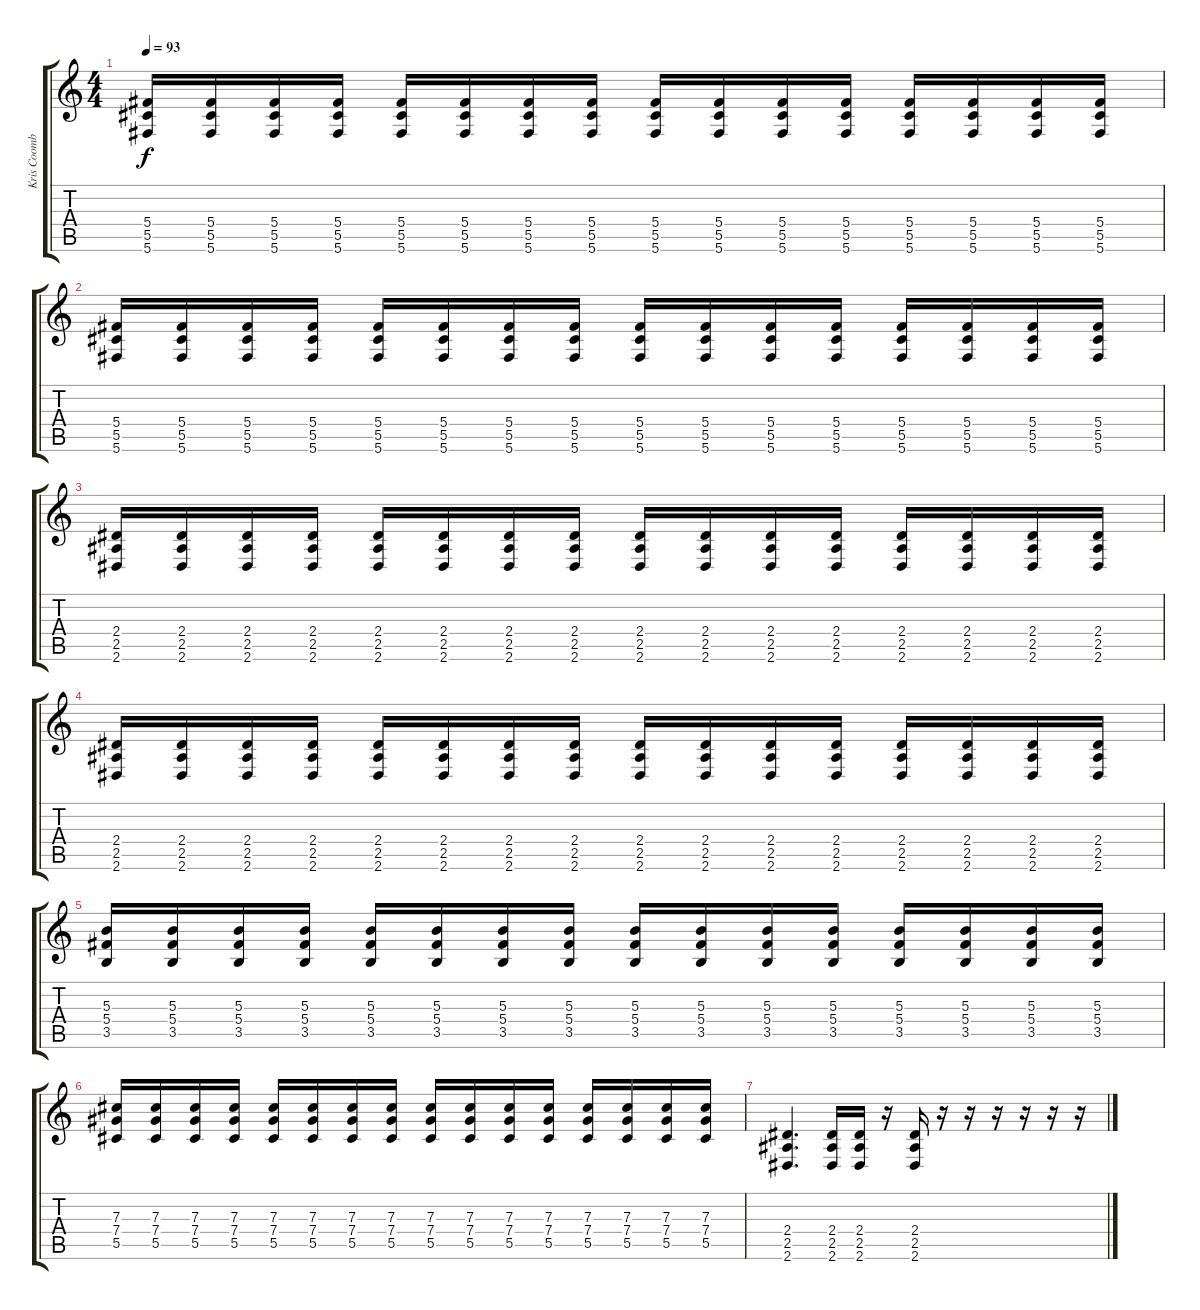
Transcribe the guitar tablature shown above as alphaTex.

\track ("Kris Coombs" "Kris Coomb") {instrument distortionguitar}
\staff {score tabs}
\tuning (Eb4 Bb3 Gb3 Db3 Ab2 Db2) {hide}
\ts (4 4)
\tempo 93
\clef g2
\ks c
(5.4 5.5 5.6).16{dy f} (5.4 5.5 5.6).16 (5.4 5.5 5.6).16 (5.4 5.5 5.6).16 (5.4 5.5 5.6).16 (5.4 5.5 5.6).16 (5.4 5.5 5.6).16 (5.4 5.5 5.6).16 (5.4 5.5 5.6).16 (5.4 5.5 5.6).16 (5.4 5.5 5.6).16 (5.4 5.5 5.6).16 (5.4 5.5 5.6).16 (5.4 5.5 5.6).16 (5.4 5.5 5.6).16 (5.4 5.5 5.6).16 |
(5.4 5.5 5.6).16 (5.4 5.5 5.6).16 (5.4 5.5 5.6).16 (5.4 5.5 5.6).16 (5.4 5.5 5.6).16 (5.4 5.5 5.6).16 (5.4 5.5 5.6).16 (5.4 5.5 5.6).16 (5.4 5.5 5.6).16 (5.4 5.5 5.6).16 (5.4 5.5 5.6).16 (5.4 5.5 5.6).16 (5.4 5.5 5.6).16 (5.4 5.5 5.6).16 (5.4 5.5 5.6).16 (5.4 5.5 5.6).16 |
(2.4 2.5 2.6).16 (2.4 2.5 2.6).16 (2.4 2.5 2.6).16 (2.4 2.5 2.6).16 (2.4 2.5 2.6).16 (2.4 2.5 2.6).16 (2.4 2.5 2.6).16 (2.4 2.5 2.6).16 (2.4 2.5 2.6).16 (2.4 2.5 2.6).16 (2.4 2.5 2.6).16 (2.4 2.5 2.6).16 (2.4 2.5 2.6).16 (2.4 2.5 2.6).16 (2.4 2.5 2.6).16 (2.4 2.5 2.6).16 |
(2.4 2.5 2.6).16 (2.4 2.5 2.6).16 (2.4 2.5 2.6).16 (2.4 2.5 2.6).16 (2.4 2.5 2.6).16 (2.4 2.5 2.6).16 (2.4 2.5 2.6).16 (2.4 2.5 2.6).16 (2.4 2.5 2.6).16 (2.4 2.5 2.6).16 (2.4 2.5 2.6).16 (2.4 2.5 2.6).16 (2.4 2.5 2.6).16 (2.4 2.5 2.6).16 (2.4 2.5 2.6).16 (2.4 2.5 2.6).16 |
(5.3 5.4 3.5).16 (5.3 5.4 3.5).16 (5.3 5.4 3.5).16 (5.3 5.4 3.5).16 (5.3 5.4 3.5).16 (5.3 5.4 3.5).16 (5.3 5.4 3.5).16 (5.3 5.4 3.5).16 (5.3 5.4 3.5).16 (5.3 5.4 3.5).16 (5.3 5.4 3.5).16 (5.3 5.4 3.5).16 (5.3 5.4 3.5).16 (5.3 5.4 3.5).16 (5.3 5.4 3.5).16 (5.3 5.4 3.5).16 |
(7.3 7.4 5.5).16 (7.3 7.4 5.5).16 (7.3 7.4 5.5).16 (7.3 7.4 5.5).16 (7.3 7.4 5.5).16 (7.3 7.4 5.5).16 (7.3 7.4 5.5).16 (7.3 7.4 5.5).16 (7.3 7.4 5.5).16 (7.3 7.4 5.5).16 (7.3 7.4 5.5).16 (7.3 7.4 5.5).16 (7.3 7.4 5.5).16 (7.3 7.4 5.5).16 (7.3 7.4 5.5).16 (7.3 7.4 5.5).16 |
(2.4 2.5 2.6).4{d} (2.4 2.5 2.6).16 (2.4 2.5 2.6).16 r.16 (2.4 2.5 2.6).16 r.16 r.16 r.16 r.16 r.16 r.16
